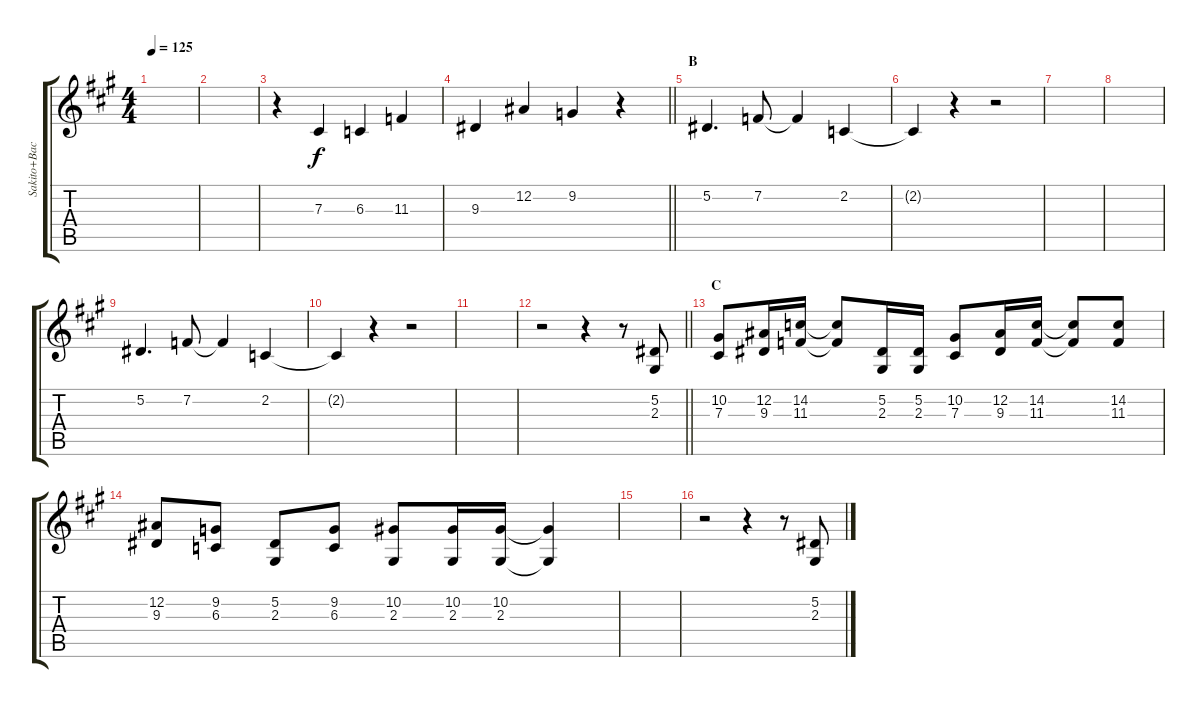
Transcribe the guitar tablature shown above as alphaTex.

\track ("Sakito+Back up [vocals]" "Sakito+Bac") {instrument flute}
\staff {score tabs}
\tuning (Eb4 Bb3 Gb3 Db3 Ab2 Eb2) {hide}
\ts (4 4)
\tempo 125
\clef g2
\ks a
|
|
r.4 7.3.4 6.3.4 11.3.4 |
\barLineRight lightlight
9.3.4 12.2.4 9.2.4 r.4 |
\section ("" "B")
5.2.4{d} 7.2.8 7.2{t}.4 2.2.4 |
2.2{t}.4 r.4 r.2 |
|
|
5.2.4{d} 7.2.8 7.2{t}.4 2.2.4 |
2.2{t}.4 r.4 r.2 |
|
\barLineRight lightlight
r.2 r.4 r.8 (5.2 2.3).8 |
\section ("" "C")
(10.2 7.3).8 (12.2 9.3).16 (14.2 11.3).16 (14.2{t} 11.3{t}).8 (5.2 2.3).16 (5.2 2.3).16 (10.2 7.3).8 (12.2 9.3).16 (14.2 11.3).16 (14.2{t} 11.3{t}).8 (14.2 11.3).8 |
(12.2 9.3).8 (9.2 6.3).8 (5.2 2.3).8 (9.2 6.3).8 (10.2 2.3).8 (10.2 2.3).16 (10.2 2.3).16 (10.2{t} 2.3{t}).4 |
|
r.2 r.4 r.8 (5.2 2.3).8
